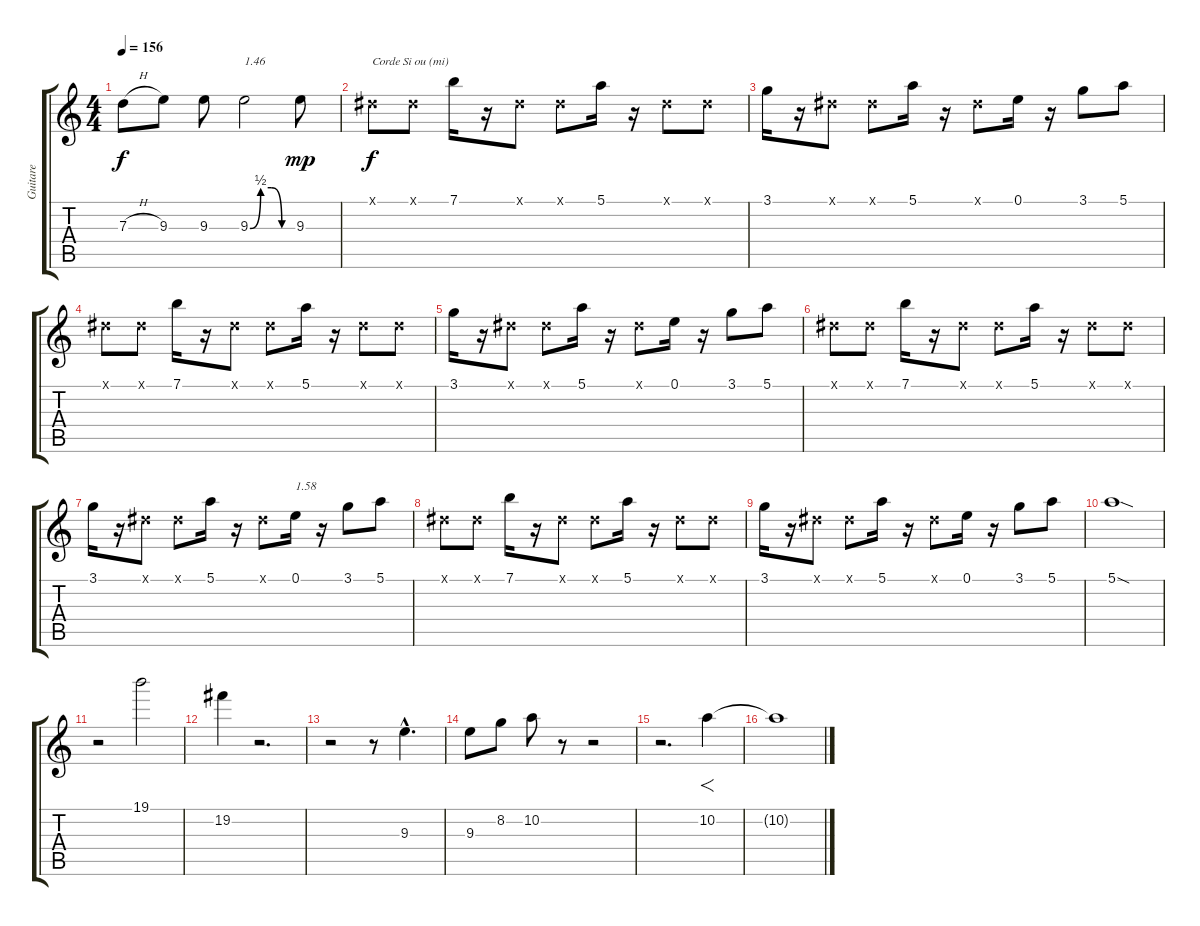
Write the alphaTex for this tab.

\track ("Guitare " "Guitare ") {instrument distortionguitar}
\staff {score tabs}
\tuning (E4 B3 G3 D3 A2 E2) {hide}
\ts (4 4)
\tempo 156
\clef g2
\ks c
7.3{h}.8{dy f} 9.3.8 9.3.8 9.3{be (custom 0 0 15 2 30 2 45 0 60 0)}.2{txt "1.46"} 9.3.8{dy mp} |
-1.1{x}.8{txt "Corde Si ou (mi)" dy f} -1.1{x}.8 7.1.16 r.16 -1.1{x}.8 -1.1{x}.8 5.1.16 r.16 -1.1{x}.8 -1.1{x}.8 |
3.1.16 r.16 -1.1{x}.8 -1.1{x}.8 5.1.16 r.16 -1.1{x}.8 0.1.16 r.16 3.1.8 5.1.8 |
-1.1{x}.8 -1.1{x}.8 7.1.16 r.16 -1.1{x}.8 -1.1{x}.8 5.1.16 r.16 -1.1{x}.8 -1.1{x}.8 |
3.1.16 r.16 -1.1{x}.8 -1.1{x}.8 5.1.16 r.16 -1.1{x}.8 0.1.16 r.16 3.1.8 5.1.8 |
-1.1{x}.8 -1.1{x}.8 7.1.16 r.16 -1.1{x}.8 -1.1{x}.8 5.1.16 r.16 -1.1{x}.8 -1.1{x}.8 |
3.1.16 r.16 -1.1{x}.8 -1.1{x}.8 5.1.16 r.16 -1.1{x}.8 0.1.16{txt "1.58"} r.16 3.1.8 5.1.8 |
-1.1{x}.8 -1.1{x}.8 7.1.16 r.16 -1.1{x}.8 -1.1{x}.8 5.1.16 r.16 -1.1{x}.8 -1.1{x}.8 |
3.1.16 r.16 -1.1{x}.8 -1.1{x}.8 5.1.16 r.16 -1.1{x}.8 0.1.16 r.16 3.1.8 5.1.8 |
5.1{sod}.1 |
r.2 19.1.2 |
19.2.4 r.2{d} |
r.2 r.8 9.3{hac}.4{d} |
9.3.8 8.2.8 10.2.8 r.8 r.2 |
r.2{d} 10.2.4{f} |
10.2{t}.1
